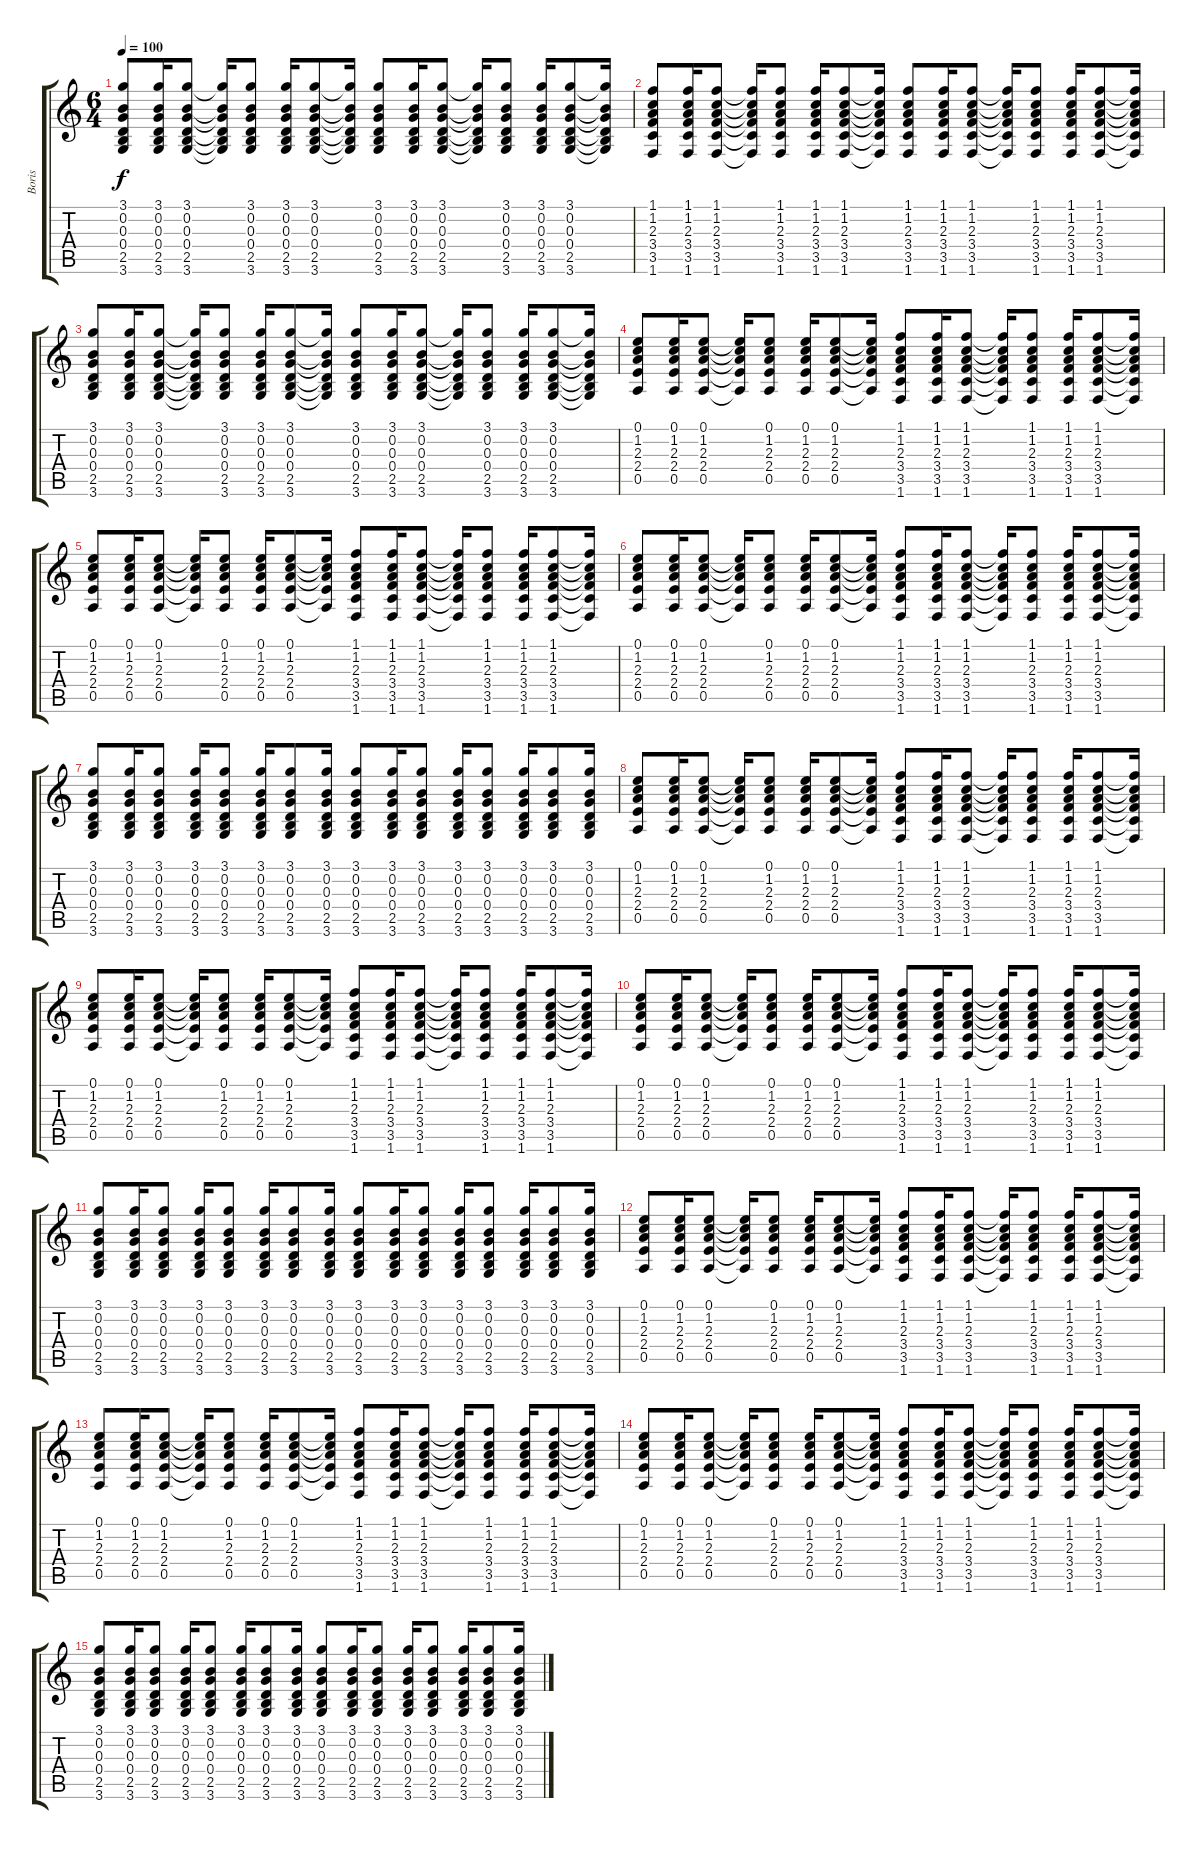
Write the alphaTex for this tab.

\track ("Boris" "Boris") {instrument electricguitarjazz}
\staff {score tabs}
\tuning (E4 B3 G3 D3 A2 E2) {hide}
\ts (6 4)
\tempo 100
\clef g2
\ks c
(3.1 0.2 0.3 0.4 2.5 3.6).8{dy f} (3.1 0.2 0.3 0.4 2.5 3.6).16 (3.1 0.2 0.3 0.4 2.5 3.6).8 (3.1{t} 0.2{t} 0.3{t} 0.4{t} 2.5{t} 3.6{t}).16 (3.1 0.2 0.3 0.4 2.5 3.6).8 (3.1 0.2 0.3 0.4 2.5 3.6).16 (3.1 0.2 0.3 0.4 2.5 3.6).8 (3.1{t} 0.2{t} 0.3{t} 0.4{t} 2.5{t} 3.6{t}).16 (3.1 0.2 0.3 0.4 2.5 3.6).8 (3.1 0.2 0.3 0.4 2.5 3.6).16 (3.1 0.2 0.3 0.4 2.5 3.6).8 (3.1{t} 0.2{t} 0.3{t} 0.4{t} 2.5{t} 3.6{t}).16 (3.1 0.2 0.3 0.4 2.5 3.6).8 (3.1 0.2 0.3 0.4 2.5 3.6).16 (3.1 0.2 0.3 0.4 2.5 3.6).8 (3.1{t} 0.2{t} 0.3{t} 0.4{t} 2.5{t} 3.6{t}).16 |
(1.1 1.2 2.3 3.4 3.5 1.6).8 (1.1 1.2 2.3 3.4 3.5 1.6).16 (1.1 1.2 2.3 3.4 3.5 1.6).8 (1.1{t} 1.2{t} 2.3{t} 3.4{t} 3.5{t} 1.6{t}).16 (1.1 1.2 2.3 3.4 3.5 1.6).8 (1.1 1.2 2.3 3.4 3.5 1.6).16 (1.1 1.2 2.3 3.4 3.5 1.6).8 (1.1{t} 1.2{t} 2.3{t} 3.4{t} 3.5{t} 1.6{t}).16 (1.1 1.2 2.3 3.4 3.5 1.6).8 (1.1 1.2 2.3 3.4 3.5 1.6).16 (1.1 1.2 2.3 3.4 3.5 1.6).8 (1.1{t} 1.2{t} 2.3{t} 3.4{t} 3.5{t} 1.6{t}).16 (1.1 1.2 2.3 3.4 3.5 1.6).8 (1.1 1.2 2.3 3.4 3.5 1.6).16 (1.1 1.2 2.3 3.4 3.5 1.6).8 (1.1{t} 1.2{t} 2.3{t} 3.4{t} 3.5{t} 1.6{t}).16 |
(3.1 0.2 0.3 0.4 2.5 3.6).8 (3.1 0.2 0.3 0.4 2.5 3.6).16 (3.1 0.2 0.3 0.4 2.5 3.6).8 (3.1{t} 0.2{t} 0.3{t} 0.4{t} 2.5{t} 3.6{t}).16 (3.1 0.2 0.3 0.4 2.5 3.6).8 (3.1 0.2 0.3 0.4 2.5 3.6).16 (3.1 0.2 0.3 0.4 2.5 3.6).8 (3.1{t} 0.2{t} 0.3{t} 0.4{t} 2.5{t} 3.6{t}).16 (3.1 0.2 0.3 0.4 2.5 3.6).8 (3.1 0.2 0.3 0.4 2.5 3.6).16 (3.1 0.2 0.3 0.4 2.5 3.6).8 (3.1{t} 0.2{t} 0.3{t} 0.4{t} 2.5{t} 3.6{t}).16 (3.1 0.2 0.3 0.4 2.5 3.6).8 (3.1 0.2 0.3 0.4 2.5 3.6).16 (3.1 0.2 0.3 0.4 2.5 3.6).8 (3.1{t} 0.2{t} 0.3{t} 0.4{t} 2.5{t} 3.6{t}).16 |
(0.1 1.2 2.3 2.4 0.5).8 (0.1 1.2 2.3 2.4 0.5).16 (0.1 1.2 2.3 2.4 0.5).8 (0.1{t} 1.2{t} 2.3{t} 2.4{t} 0.5{t}).16 (0.1 1.2 2.3 2.4 0.5).8 (0.1 1.2 2.3 2.4 0.5).16 (0.1 1.2 2.3 2.4 0.5).8 (0.1{t} 1.2{t} 2.3{t} 2.4{t} 0.5{t}).16 (1.1 1.2 2.3 3.4 3.5 1.6).8 (1.1 1.2 2.3 3.4 3.5 1.6).16 (1.1 1.2 2.3 3.4 3.5 1.6).8 (1.1{t} 1.2{t} 2.3{t} 3.4{t} 3.5{t} 1.6{t}).16 (1.1 1.2 2.3 3.4 3.5 1.6).8 (1.1 1.2 2.3 3.4 3.5 1.6).16 (1.1 1.2 2.3 3.4 3.5 1.6).8 (1.1{t} 1.2{t} 2.3{t} 3.4{t} 3.5{t} 1.6{t}).16 |
(0.1 1.2 2.3 2.4 0.5).8 (0.1 1.2 2.3 2.4 0.5).16 (0.1 1.2 2.3 2.4 0.5).8 (0.1{t} 1.2{t} 2.3{t} 2.4{t} 0.5{t}).16 (0.1 1.2 2.3 2.4 0.5).8 (0.1 1.2 2.3 2.4 0.5).16 (0.1 1.2 2.3 2.4 0.5).8 (0.1{t} 1.2{t} 2.3{t} 2.4{t} 0.5{t}).16 (1.1 1.2 2.3 3.4 3.5 1.6).8 (1.1 1.2 2.3 3.4 3.5 1.6).16 (1.1 1.2 2.3 3.4 3.5 1.6).8 (1.1{t} 1.2{t} 2.3{t} 3.4{t} 3.5{t} 1.6{t}).16 (1.1 1.2 2.3 3.4 3.5 1.6).8 (1.1 1.2 2.3 3.4 3.5 1.6).16 (1.1 1.2 2.3 3.4 3.5 1.6).8 (1.1{t} 1.2{t} 2.3{t} 3.4{t} 3.5{t} 1.6{t}).16 |
(0.1 1.2 2.3 2.4 0.5).8 (0.1 1.2 2.3 2.4 0.5).16 (0.1 1.2 2.3 2.4 0.5).8 (0.1{t} 1.2{t} 2.3{t} 2.4{t} 0.5{t}).16 (0.1 1.2 2.3 2.4 0.5).8 (0.1 1.2 2.3 2.4 0.5).16 (0.1 1.2 2.3 2.4 0.5).8 (0.1{t} 1.2{t} 2.3{t} 2.4{t} 0.5{t}).16 (1.1 1.2 2.3 3.4 3.5 1.6).8 (1.1 1.2 2.3 3.4 3.5 1.6).16 (1.1 1.2 2.3 3.4 3.5 1.6).8 (1.1{t} 1.2{t} 2.3{t} 3.4{t} 3.5{t} 1.6{t}).16 (1.1 1.2 2.3 3.4 3.5 1.6).8 (1.1 1.2 2.3 3.4 3.5 1.6).16 (1.1 1.2 2.3 3.4 3.5 1.6).8 (1.1{t} 1.2{t} 2.3{t} 3.4{t} 3.5{t} 1.6{t}).16 |
(3.1 0.2 0.3 0.4 2.5 3.6).8 (3.1 0.2 0.3 0.4 2.5 3.6).16 (3.1 0.2 0.3 0.4 2.5 3.6).8 (3.1 0.2 0.3 0.4 2.5 3.6).16 (3.1 0.2 0.3 0.4 2.5 3.6).8 (3.1 0.2 0.3 0.4 2.5 3.6).16 (3.1 0.2 0.3 0.4 2.5 3.6).8 (3.1 0.2 0.3 0.4 2.5 3.6).16 (3.1 0.2 0.3 0.4 2.5 3.6).8 (3.1 0.2 0.3 0.4 2.5 3.6).16 (3.1 0.2 0.3 0.4 2.5 3.6).8 (3.1 0.2 0.3 0.4 2.5 3.6).16 (3.1 0.2 0.3 0.4 2.5 3.6).8 (3.1 0.2 0.3 0.4 2.5 3.6).16 (3.1 0.2 0.3 0.4 2.5 3.6).8 (3.1 0.2 0.3 0.4 2.5 3.6).16 |
(0.1 1.2 2.3 2.4 0.5).8 (0.1 1.2 2.3 2.4 0.5).16 (0.1 1.2 2.3 2.4 0.5).8 (0.1{t} 1.2{t} 2.3{t} 2.4{t} 0.5{t}).16 (0.1 1.2 2.3 2.4 0.5).8 (0.1 1.2 2.3 2.4 0.5).16 (0.1 1.2 2.3 2.4 0.5).8 (0.1{t} 1.2{t} 2.3{t} 2.4{t} 0.5{t}).16 (1.1 1.2 2.3 3.4 3.5 1.6).8 (1.1 1.2 2.3 3.4 3.5 1.6).16 (1.1 1.2 2.3 3.4 3.5 1.6).8 (1.1{t} 1.2{t} 2.3{t} 3.4{t} 3.5{t} 1.6{t}).16 (1.1 1.2 2.3 3.4 3.5 1.6).8 (1.1 1.2 2.3 3.4 3.5 1.6).16 (1.1 1.2 2.3 3.4 3.5 1.6).8 (1.1{t} 1.2{t} 2.3{t} 3.4{t} 3.5{t} 1.6{t}).16 |
(0.1 1.2 2.3 2.4 0.5).8 (0.1 1.2 2.3 2.4 0.5).16 (0.1 1.2 2.3 2.4 0.5).8 (0.1{t} 1.2{t} 2.3{t} 2.4{t} 0.5{t}).16 (0.1 1.2 2.3 2.4 0.5).8 (0.1 1.2 2.3 2.4 0.5).16 (0.1 1.2 2.3 2.4 0.5).8 (0.1{t} 1.2{t} 2.3{t} 2.4{t} 0.5{t}).16 (1.1 1.2 2.3 3.4 3.5 1.6).8 (1.1 1.2 2.3 3.4 3.5 1.6).16 (1.1 1.2 2.3 3.4 3.5 1.6).8 (1.1{t} 1.2{t} 2.3{t} 3.4{t} 3.5{t} 1.6{t}).16 (1.1 1.2 2.3 3.4 3.5 1.6).8 (1.1 1.2 2.3 3.4 3.5 1.6).16 (1.1 1.2 2.3 3.4 3.5 1.6).8 (1.1{t} 1.2{t} 2.3{t} 3.4{t} 3.5{t} 1.6{t}).16 |
(0.1 1.2 2.3 2.4 0.5).8 (0.1 1.2 2.3 2.4 0.5).16 (0.1 1.2 2.3 2.4 0.5).8 (0.1{t} 1.2{t} 2.3{t} 2.4{t} 0.5{t}).16 (0.1 1.2 2.3 2.4 0.5).8 (0.1 1.2 2.3 2.4 0.5).16 (0.1 1.2 2.3 2.4 0.5).8 (0.1{t} 1.2{t} 2.3{t} 2.4{t} 0.5{t}).16 (1.1 1.2 2.3 3.4 3.5 1.6).8 (1.1 1.2 2.3 3.4 3.5 1.6).16 (1.1 1.2 2.3 3.4 3.5 1.6).8 (1.1{t} 1.2{t} 2.3{t} 3.4{t} 3.5{t} 1.6{t}).16 (1.1 1.2 2.3 3.4 3.5 1.6).8 (1.1 1.2 2.3 3.4 3.5 1.6).16 (1.1 1.2 2.3 3.4 3.5 1.6).8 (1.1{t} 1.2{t} 2.3{t} 3.4{t} 3.5{t} 1.6{t}).16 |
(3.1 0.2 0.3 0.4 2.5 3.6).8 (3.1 0.2 0.3 0.4 2.5 3.6).16 (3.1 0.2 0.3 0.4 2.5 3.6).8 (3.1 0.2 0.3 0.4 2.5 3.6).16 (3.1 0.2 0.3 0.4 2.5 3.6).8 (3.1 0.2 0.3 0.4 2.5 3.6).16 (3.1 0.2 0.3 0.4 2.5 3.6).8 (3.1 0.2 0.3 0.4 2.5 3.6).16 (3.1 0.2 0.3 0.4 2.5 3.6).8 (3.1 0.2 0.3 0.4 2.5 3.6).16 (3.1 0.2 0.3 0.4 2.5 3.6).8 (3.1 0.2 0.3 0.4 2.5 3.6).16 (3.1 0.2 0.3 0.4 2.5 3.6).8 (3.1 0.2 0.3 0.4 2.5 3.6).16 (3.1 0.2 0.3 0.4 2.5 3.6).8 (3.1 0.2 0.3 0.4 2.5 3.6).16 |
(0.1 1.2 2.3 2.4 0.5).8 (0.1 1.2 2.3 2.4 0.5).16 (0.1 1.2 2.3 2.4 0.5).8 (0.1{t} 1.2{t} 2.3{t} 2.4{t} 0.5{t}).16 (0.1 1.2 2.3 2.4 0.5).8 (0.1 1.2 2.3 2.4 0.5).16 (0.1 1.2 2.3 2.4 0.5).8 (0.1{t} 1.2{t} 2.3{t} 2.4{t} 0.5{t}).16 (1.1 1.2 2.3 3.4 3.5 1.6).8 (1.1 1.2 2.3 3.4 3.5 1.6).16 (1.1 1.2 2.3 3.4 3.5 1.6).8 (1.1{t} 1.2{t} 2.3{t} 3.4{t} 3.5{t} 1.6{t}).16 (1.1 1.2 2.3 3.4 3.5 1.6).8 (1.1 1.2 2.3 3.4 3.5 1.6).16 (1.1 1.2 2.3 3.4 3.5 1.6).8 (1.1{t} 1.2{t} 2.3{t} 3.4{t} 3.5{t} 1.6{t}).16 |
(0.1 1.2 2.3 2.4 0.5).8 (0.1 1.2 2.3 2.4 0.5).16 (0.1 1.2 2.3 2.4 0.5).8 (0.1{t} 1.2{t} 2.3{t} 2.4{t} 0.5{t}).16 (0.1 1.2 2.3 2.4 0.5).8 (0.1 1.2 2.3 2.4 0.5).16 (0.1 1.2 2.3 2.4 0.5).8 (0.1{t} 1.2{t} 2.3{t} 2.4{t} 0.5{t}).16 (1.1 1.2 2.3 3.4 3.5 1.6).8 (1.1 1.2 2.3 3.4 3.5 1.6).16 (1.1 1.2 2.3 3.4 3.5 1.6).8 (1.1{t} 1.2{t} 2.3{t} 3.4{t} 3.5{t} 1.6{t}).16 (1.1 1.2 2.3 3.4 3.5 1.6).8 (1.1 1.2 2.3 3.4 3.5 1.6).16 (1.1 1.2 2.3 3.4 3.5 1.6).8 (1.1{t} 1.2{t} 2.3{t} 3.4{t} 3.5{t} 1.6{t}).16 |
(0.1 1.2 2.3 2.4 0.5).8 (0.1 1.2 2.3 2.4 0.5).16 (0.1 1.2 2.3 2.4 0.5).8 (0.1{t} 1.2{t} 2.3{t} 2.4{t} 0.5{t}).16 (0.1 1.2 2.3 2.4 0.5).8 (0.1 1.2 2.3 2.4 0.5).16 (0.1 1.2 2.3 2.4 0.5).8 (0.1{t} 1.2{t} 2.3{t} 2.4{t} 0.5{t}).16 (1.1 1.2 2.3 3.4 3.5 1.6).8 (1.1 1.2 2.3 3.4 3.5 1.6).16 (1.1 1.2 2.3 3.4 3.5 1.6).8 (1.1{t} 1.2{t} 2.3{t} 3.4{t} 3.5{t} 1.6{t}).16 (1.1 1.2 2.3 3.4 3.5 1.6).8 (1.1 1.2 2.3 3.4 3.5 1.6).16 (1.1 1.2 2.3 3.4 3.5 1.6).8 (1.1{t} 1.2{t} 2.3{t} 3.4{t} 3.5{t} 1.6{t}).16 |
(3.1 0.2 0.3 0.4 2.5 3.6).8 (3.1 0.2 0.3 0.4 2.5 3.6).16 (3.1 0.2 0.3 0.4 2.5 3.6).8 (3.1 0.2 0.3 0.4 2.5 3.6).16 (3.1 0.2 0.3 0.4 2.5 3.6).8 (3.1 0.2 0.3 0.4 2.5 3.6).16 (3.1 0.2 0.3 0.4 2.5 3.6).8 (3.1 0.2 0.3 0.4 2.5 3.6).16 (3.1 0.2 0.3 0.4 2.5 3.6).8 (3.1 0.2 0.3 0.4 2.5 3.6).16 (3.1 0.2 0.3 0.4 2.5 3.6).8 (3.1 0.2 0.3 0.4 2.5 3.6).16 (3.1 0.2 0.3 0.4 2.5 3.6).8 (3.1 0.2 0.3 0.4 2.5 3.6).16 (3.1 0.2 0.3 0.4 2.5 3.6).8 (3.1 0.2 0.3 0.4 2.5 3.6).16
